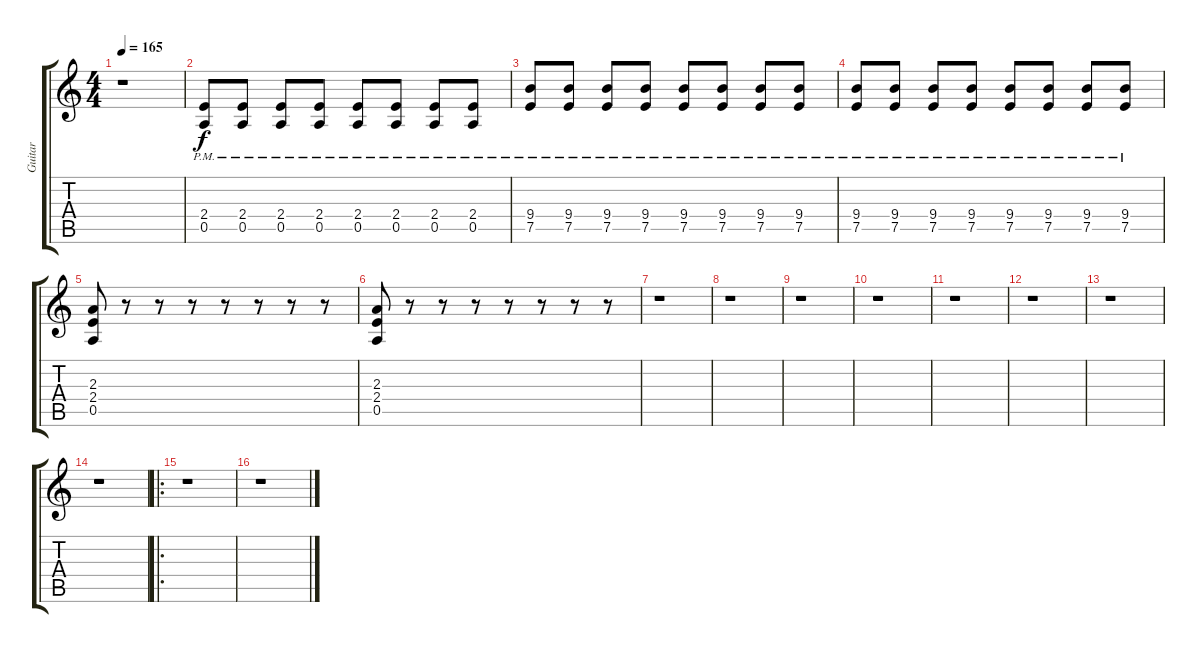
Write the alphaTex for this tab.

\track ("Guitar" "Guitar") {instrument distortionguitar}
\staff {score tabs}
\tuning (E4 B3 G3 D3 A2 E2) {hide}
\ts (4 4)
\tempo 165
\clef g2
\ks c
r.1{dy f} |
(2.4{pm} 0.5{pm}).8 (2.4{pm} 0.5{pm}).8 (2.4{pm} 0.5{pm}).8 (2.4{pm} 0.5{pm}).8 (2.4{pm} 0.5{pm}).8 (2.4{pm} 0.5{pm}).8 (2.4{pm} 0.5{pm}).8 (2.4{pm} 0.5{pm}).8 |
(9.4{pm} 7.5{pm}).8 (9.4{pm} 7.5{pm}).8 (9.4{pm} 7.5{pm}).8 (9.4{pm} 7.5{pm}).8 (9.4{pm} 7.5{pm}).8 (9.4{pm} 7.5{pm}).8 (9.4{pm} 7.5{pm}).8 (9.4{pm} 7.5{pm}).8 |
(9.4{pm} 7.5{pm}).8 (9.4{pm} 7.5{pm}).8 (9.4{pm} 7.5{pm}).8 (9.4{pm} 7.5{pm}).8 (9.4{pm} 7.5{pm}).8 (9.4{pm} 7.5{pm}).8 (9.4{pm} 7.5{pm}).8 (9.4{pm} 7.5{pm}).8 |
(2.3 2.4 0.5).8 r.8 r.8 r.8 r.8 r.8 r.8 r.8 |
(2.3 2.4 0.5).8 r.8 r.8 r.8 r.8 r.8 r.8 r.8 |
r.1 |
r.1 |
r.1 |
r.1 |
r.1 |
r.1 |
r.1 |
r.1 |
\ro
r.1 |
r.1
